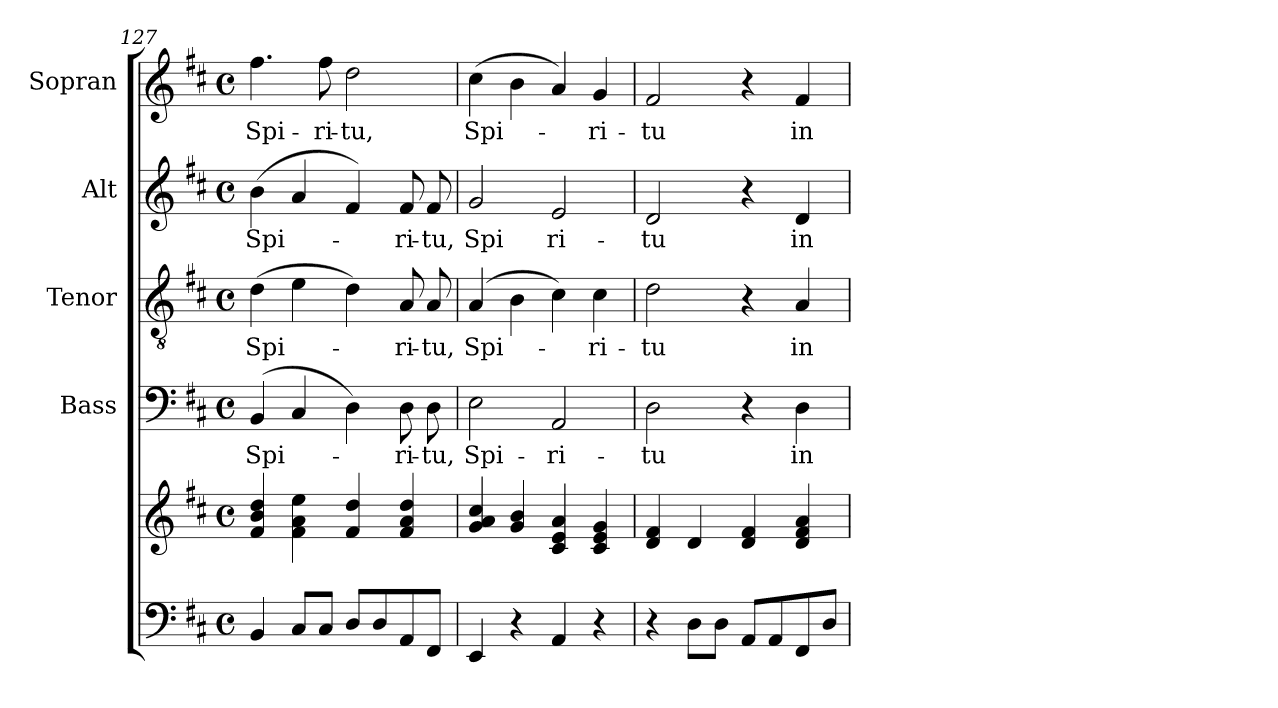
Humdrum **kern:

**kern	**kern	**kern	**text	**kern	**text	**kern	**text	**kern	**text
*part5	*part5	*part4	*part4	*part3	*part3	*part2	*part2	*part1	*part1
*staff6	*staff5	*staff4	*staff4	*staff3	*staff3	*staff2	*staff2	*staff1	*staff1
*	*	*I"Bass	*	*I"Tenor	*	*I"Alt	*	*I"Sopran	*
*	*	*I'B.	*	*I'T.	*	*I'A.	*	*I'S.	*
!!LO:LB:g=z
*clefF4	*clefG2	*clefF4	*	*clefGv2	*	*clefG2	*	*clefG2	*
*k[f#c#]	*k[f#c#]	*k[f#c#]	*	*k[f#c#]	*	*k[f#c#]	*	*k[f#c#]	*
*D:	*D:	*D:	*	*D:	*	*D:	*	*D:	*
*M4/4	*M4/4	*M4/4	*	*M4/4	*	*M4/4	*	*M4/4	*
*met(c)	*met(c)	*met(c)	*	*met(c)	*	*met(c)	*	*met(c)	*
=127	=127	=127	=127	=127	=127	=127	=127	=127	=127
!	!	!	!LO:LY:b	!	!LO:LY:b	!	!LO:LY:b	!	!LO:LY:b
4BB/	4f#/ 4b/ 4dd/	(4BB/	Spi-	(>4d\	Spi-	(>4b\	Spi-	4.ff#\	Spi-
8C#/L	4f#\ 4a\ 4ee\	4C#/	.	4e\	.	4a/	.	.	.
!	!	!	!	!	!	!	!	!	!LO:LY:b
8C#/J	.	.	.	.	.	.	.	8ff#\	-ri-
!	!	!	!	!	!	!	!	!	!LO:LY:b
8D/L	4f#/ 4dd/	4D\)	.	4d\)	.	4f#/)	.	2dd\	-tu,
8D/	.	.	.	.	.	.	.	.	.
!	!	!	!LO:LY:b	!	!LO:LY:b	!	!LO:LY:b	!	!
8AA/	4f#/ 4a/ 4dd/	8D\	-ri-	8A/	-ri-	8f#/	-ri-	.	.
!	!	!	!LO:LY:b	!	!LO:LY:b	!	!LO:LY:b	!	!
8FF#/J	.	8D\	-tu,	8A/	-tu,	8f#/	-tu,	.	.
=128	=128	=128	=128	=128	=128	=128	=128	=128	=128
!	!	!	!LO:LY:b	!	!LO:LY:b	!	!LO:LY:b	!	!LO:LY:b
4EE/	4g/ 4a/ 4cc#/	2E\	Spi-	(4A/	Spi-	2g/	Spi	(>4cc#\	Spi-
4r	4g/ 4b/	.	.	4B\	.	.	.	4b\	.
!	!	!	!LO:LY:b	!	!	!	!LO:LY:b	!	!
4AA/	4c#/ 4e/ 4a/	2AA/	-ri-	4c#\)	.	2e/	ri-	4a/)	.
!	!	!	!	!	!LO:LY:b	!	!	!	!LO:LY:b
4r	4c#/ 4e/ 4g/	.	.	4c#\	-ri-	.	.	4g/	-ri-
=129	=129	=129	=129	=129	=129	=129	=129	=129	=129
!	!	!	!LO:LY:b	!	!LO:LY:b	!	!LO:LY:b	!	!LO:LY:b
4r	4d/ 4f#/	2D\	-tu	2d\	-tu	2d/	-tu	2f#/	-tu
8D\L	4d/	.	.	.	.	.	.	.	.
8D\J	.	.	.	.	.	.	.	.	.
8AA/L	4d/ 4f#/	4r	.	4r	.	4r	.	4r	.
8AA/	.	.	.	.	.	.	.	.	.
!	!	!	!LO:LY:b	!	!LO:LY:b	!	!LO:LY:b	!	!LO:LY:b
8FF#/	4d/ 4f#/ 4a/	4D\	in	4A/	in	4d/	in	4f#/	in
8D/J	.	.	.	.	.	.	.	.	.
=	=	=	=	=	=	=	=	=	=
*-	*-	*-	*-	*-	*-	*-	*-	*-	*-
